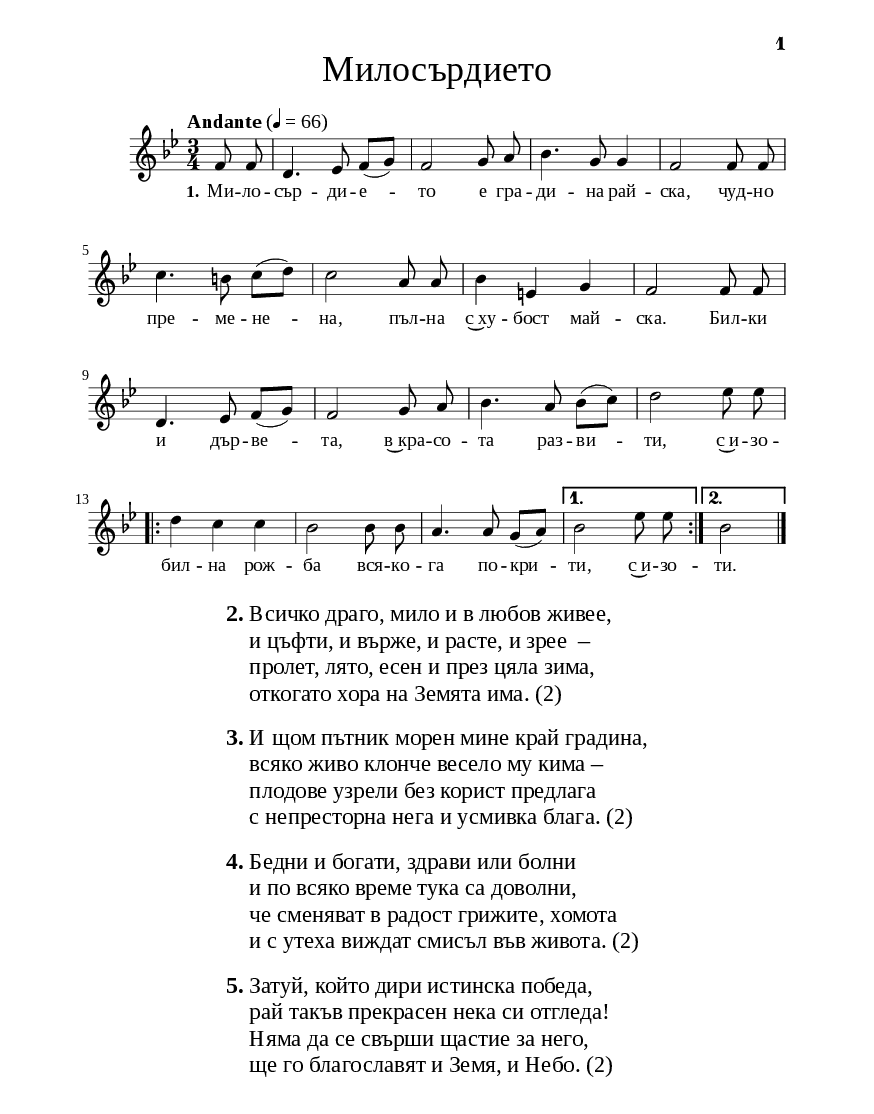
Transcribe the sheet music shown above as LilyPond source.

\version "2.24.4"

% include paper part and global functions
\include "include/globals.ily"

\bookpart {
  \label #'ref038
  \tocItem \markup "Милосърдието"
  \include "include/bookpart-paper.ily"
  \score {
    \include "include/score-layout.ily"

    \new Voice \absolute {
      \clef treble
      \key bes \major
      \time 3/4
      \tempoFunc "Andante" 4 "66"
      \autoBeamOff
      \partial 4
      \autoBeamOff
      f'8 f'8 | d'4. es'8 f' ([ g' ]) |  f'2 g'8 a' |  bes'4. g'8 g'4 |  f'2 f'8 f' \break |
      c''4. b'8 c'' ([ d'' ]) |c''2 a'8 a' | bes'4 e' g' | f'2 f'8 f' \break |
      d'4. es'8 f' ([ g' ]) | f'2 g'8 a' | bes'4. a'8 bes' ([ c'' ]) | d''2 es''8 es'' \break
      \repeat volta 2 {d''4 c'' c'' bes'2 bes'8 bes' | a'4. a'8 g' ( [a'] ) |}
      \alternative { { bes'2 es''8 es'' } {  bes'2 \bar "|." \break } }
    }


    \addlyrics {
      \set stanza = "1." Ми -- ло -- сър -- ди -- е -- то е гра -- ди -- на рай --
      ска, чуд -- но пре -- ме -- не -- на, пъл -- на
      с~ху -- бост май -- ска. Бил -- ки и дър -- ве --
      та, в~кра -- со -- та раз -- ви -- ти, с~и -- зо
      -- бил -- на рож -- ба вся -- ко -- га по -- кри
      -- ти, с~и -- зо -- ти.
    }

    \header {
      title = \titleFunc #'ref_desc_2 "Милосърдието" "Milosărdieto"
    }

    \midi{}

  } % score

  \markup \abs-fontsize #11 {
    \override #`(baseline-skip . ,bgCoupletBaselineSkip)
    \fill-line {
      \column {
        \line {
          \bold "2."
          \column {
            "Всичко драго, мило и в любов живее,"
            "и цъфти, и върже, и расте, и зрее  –"
            "пролет, лято, есен и през цяла зима,"
            "откогато хора на Земята има. (2)"

          }
        }
        \vspace #1
        \line {
          \bold "3."
          \column {
            "И щом пътник морен мине край градина,"
            "всяко живо клонче весело му кима –"
            "плодове узрели без корист предлага"
            "с непресторна нега и усмивка блага. (2)"
          }
        }
        \vspace #1
        \line {
          \bold "4."
          \column {
            "Бедни и богати, здрави или болни"
            "и по всяко време тука са доволни,"
            "че сменяват в радост грижите, хомота"
            "и с утеха виждат смисъл във живота. (2)"
          }
        }
        \vspace #1

        \line {
          \bold "5."
          \column {
            "Затуй, който дири истинска победа,"
            "рай такъв прекрасен нека си отгледа!"
            "Няма да се свърши щастие за него,"
            "ще го благославят и Земя, и Небо. (2)"
          }
        }
      }
    }
  }





} % bookpart
